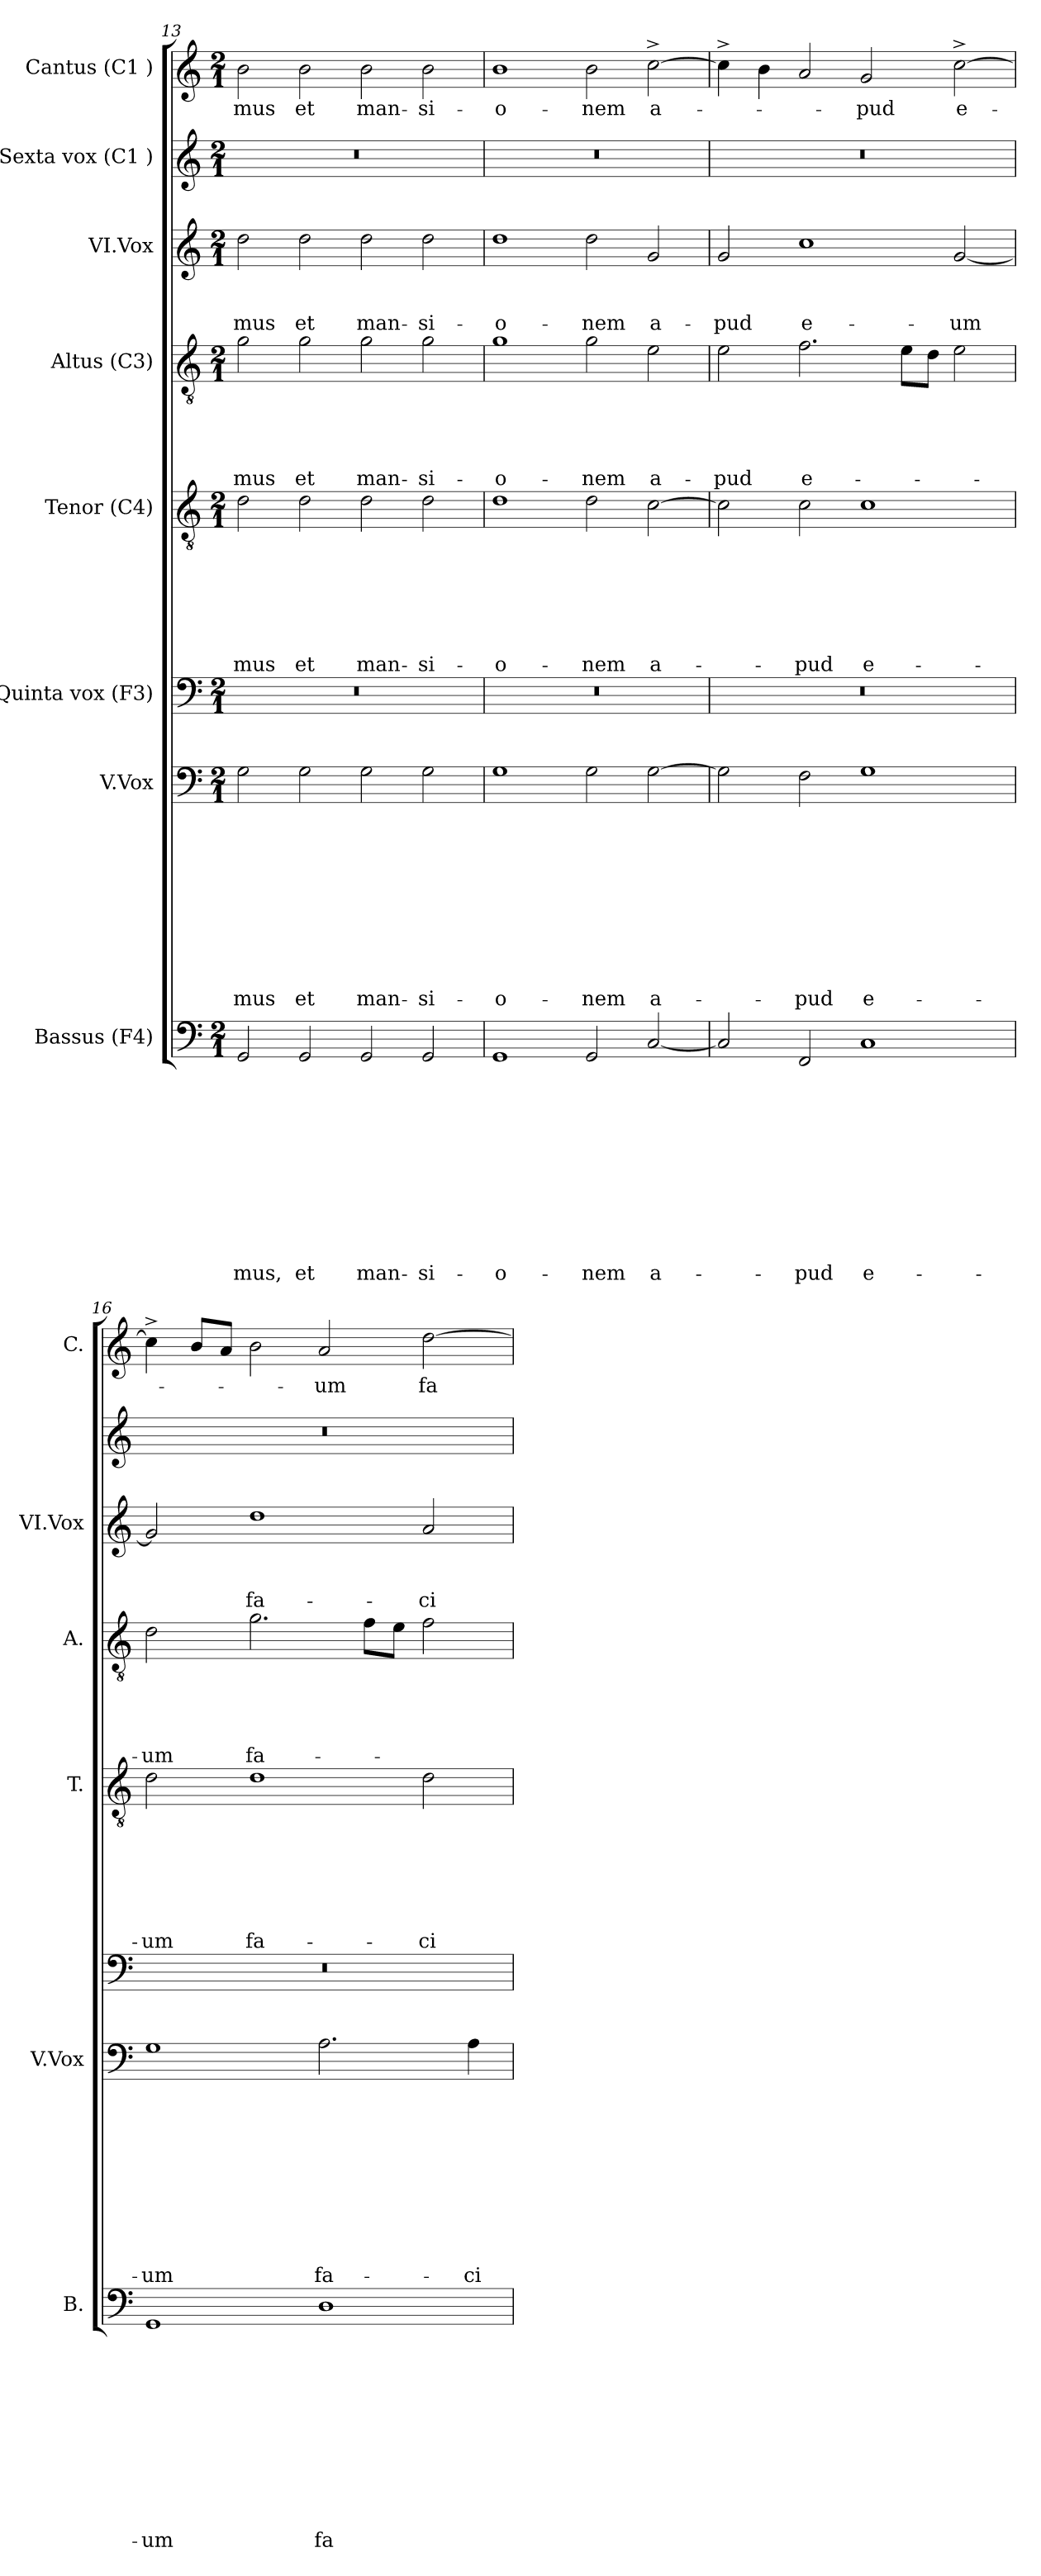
**kern	**text	**text	**text	**text	**text	**text	**text	**text	**text	**text	**text	**kern	**text	**text	**text	**text	**text	**text	**text	**text	**text	**text	**kern	**kern	**text	**text	**text	**text	**text	**text	**text	**kern	**text	**text	**text	**text	**text	**kern	**text	**text	**text	**kern	**kern	**text
*part8	*part8	*part8	*part8	*part8	*part8	*part8	*part8	*part8	*part8	*part8	*part8	*part7	*part7	*part7	*part7	*part7	*part7	*part7	*part7	*part7	*part7	*part7	*part6	*part5	*part5	*part5	*part5	*part5	*part5	*part5	*part5	*part4	*part4	*part4	*part4	*part4	*part4	*part3	*part3	*part3	*part3	*part2	*part1	*part1
*staff8	*staff8	*staff8	*staff8	*staff8	*staff8	*staff8	*staff8	*staff8	*staff8	*staff8	*staff8	*staff7	*staff7	*staff7	*staff7	*staff7	*staff7	*staff7	*staff7	*staff7	*staff7	*staff7	*staff6	*staff5	*staff5	*staff5	*staff5	*staff5	*staff5	*staff5	*staff5	*staff4	*staff4	*staff4	*staff4	*staff4	*staff4	*staff3	*staff3	*staff3	*staff3	*staff2	*staff1	*staff1
*I"Bassus (F4)	*	*	*	*	*	*	*	*	*	*	*	*I"V.Vox	*	*	*	*	*	*	*	*	*	*	*I"Quinta vox (F3)	*I"Tenor (C4)	*	*	*	*	*	*	*	*I"Altus (C3)	*	*	*	*	*	*I"VI.Vox	*	*	*	*I"Sexta vox (C1 )	*I"Cantus (C1 )	*
*I'B.	*	*	*	*	*	*	*	*	*	*	*	*I'V.Vox	*	*	*	*	*	*	*	*	*	*	*	*I'T.	*	*	*	*	*	*	*	*I'A.	*	*	*	*	*	*I'VI.Vox	*	*	*	*	*I'C.	*
!!LO:LB:g=z
*clefF4	*	*	*	*	*	*	*	*	*	*	*	*clefF4	*	*	*	*	*	*	*	*	*	*	*clefF4	*clefGv2	*	*	*	*	*	*	*	*clefGv2	*	*	*	*	*	*clefG2	*	*	*	*clefG2	*clefG2	*
*k[]	*	*	*	*	*	*	*	*	*	*	*	*k[]	*	*	*	*	*	*	*	*	*	*	*k[]	*k[]	*	*	*	*	*	*	*	*k[]	*	*	*	*	*	*k[]	*	*	*	*k[]	*k[]	*
*C:	*	*	*	*	*	*	*	*	*	*	*	*C:	*	*	*	*	*	*	*	*	*	*	*C:	*C:	*	*	*	*	*	*	*	*C:	*	*	*	*	*	*C:	*	*	*	*C:	*C:	*
*M2/1	*	*	*	*	*	*	*	*	*	*	*	*M2/1	*	*	*	*	*	*	*	*	*	*	*M2/1	*M2/1	*	*	*	*	*	*	*	*M2/1	*	*	*	*	*	*M2/1	*	*	*	*M2/1	*M2/1	*
=13	=13	=13	=13	=13	=13	=13	=13	=13	=13	=13	=13	=13	=13	=13	=13	=13	=13	=13	=13	=13	=13	=13	=13	=13	=13	=13	=13	=13	=13	=13	=13	=13	=13	=13	=13	=13	=13	=13	=13	=13	=13	=13	=13	=13
!	!	!	!	!	!	!	!	!	!	!	!LO:LY:b	!	!	!	!	!	!	!	!	!	!	!LO:LY:b	!	!	!	!	!	!	!	!	!LO:LY:b	!	!	!	!	!	!LO:LY:b	!	!	!	!LO:LY:b	!	!	!LO:LY:b
2GG/	.	.	.	.	.	.	.	.	.	.	-mus,	2G\	.	.	.	.	.	.	.	.	.	-mus	0r	2d\	.	.	.	.	.	.	-mus	2g\	.	.	.	.	-mus	2dd\	.	.	-mus	0r	2b\	-mus
!	!	!	!	!	!	!	!	!	!	!	!LO:LY:b	!	!	!	!	!	!	!	!	!	!	!LO:LY:b	!	!	!	!	!	!	!	!	!LO:LY:b	!	!	!	!	!	!LO:LY:b	!	!	!	!LO:LY:b	!	!	!LO:LY:b
2GG/	.	.	.	.	.	.	.	.	.	.	et	2G\	.	.	.	.	.	.	.	.	.	et	.	2d\	.	.	.	.	.	.	et	2g\	.	.	.	.	et	2dd\	.	.	et	.	2b\	et
!	!	!	!	!	!	!	!	!	!	!	!LO:LY:b	!	!	!	!	!	!	!	!	!	!	!LO:LY:b	!	!	!	!	!	!	!	!	!LO:LY:b	!	!	!	!	!	!LO:LY:b	!	!	!	!LO:LY:b	!	!	!LO:LY:b
2GG/	.	.	.	.	.	.	.	.	.	.	man-	2G\	.	.	.	.	.	.	.	.	.	man-	.	2d\	.	.	.	.	.	.	man-	2g\	.	.	.	.	man-	2dd\	.	.	man-	.	2b\	man-
!	!	!	!	!	!	!	!	!	!	!	!LO:LY:b	!	!	!	!	!	!	!	!	!	!	!LO:LY:b	!	!	!	!	!	!	!	!	!LO:LY:b	!	!	!	!	!	!LO:LY:b	!	!	!	!LO:LY:b	!	!	!LO:LY:b
2GG/	.	.	.	.	.	.	.	.	.	.	-si-	2G\	.	.	.	.	.	.	.	.	.	-si-	.	2d\	.	.	.	.	.	.	-si-	2g\	.	.	.	.	-si-	2dd\	.	.	-si-	.	2b\	-si-
=14	=14	=14	=14	=14	=14	=14	=14	=14	=14	=14	=14	=14	=14	=14	=14	=14	=14	=14	=14	=14	=14	=14	=14	=14	=14	=14	=14	=14	=14	=14	=14	=14	=14	=14	=14	=14	=14	=14	=14	=14	=14	=14	=14	=14
!	!	!	!	!	!	!	!	!	!	!	!LO:LY:b:rj	!	!	!	!	!	!	!	!	!	!	!LO:LY:b:rj	!	!	!	!	!	!	!	!	!LO:LY:b:rj	!	!	!	!	!	!LO:LY:b:rj	!	!	!	!LO:LY:b:rj	!	!	!LO:LY:b:rj
1GG	.	.	.	.	.	.	.	.	.	.	-o-	1G	.	.	.	.	.	.	.	.	.	-o-	0r	1d	.	.	.	.	.	.	-o-	1g	.	.	.	.	-o-	1dd	.	.	-o-	0r	1b	-o-
!	!	!	!	!	!	!	!	!	!	!	!LO:LY:b	!	!	!	!	!	!	!	!	!	!	!LO:LY:b	!	!	!	!	!	!	!	!	!LO:LY:b	!	!	!	!	!	!LO:LY:b	!	!	!	!LO:LY:b	!	!	!LO:LY:b
2GG/	.	.	.	.	.	.	.	.	.	.	-nem	2G\	.	.	.	.	.	.	.	.	.	-nem	.	2d\	.	.	.	.	.	.	-nem	2g\	.	.	.	.	-nem	2dd\	.	.	-nem	.	2b\	-nem
!	!	!	!	!	!	!	!	!	!	!	!LO:LY:b	!	!	!	!	!	!	!	!	!	!	!LO:LY:b	!	!	!	!	!	!	!	!	!LO:LY:b	!	!	!	!	!	!LO:LY:b	!	!	!	!LO:LY:b	!	!	!LO:LY:b
[<2C/	.	.	.	.	.	.	.	.	.	.	a-	[>2G\	.	.	.	.	.	.	.	.	.	a-	.	[>2c\	.	.	.	.	.	.	a-	2e\	.	.	.	.	a-	2g/	.	.	a-	.	[>2cc^>\	a-
=15	=15	=15	=15	=15	=15	=15	=15	=15	=15	=15	=15	=15	=15	=15	=15	=15	=15	=15	=15	=15	=15	=15	=15	=15	=15	=15	=15	=15	=15	=15	=15	=15	=15	=15	=15	=15	=15	=15	=15	=15	=15	=15	=15	=15
!	!	!	!	!	!	!	!	!	!	!	!	!	!	!	!	!	!	!	!	!	!	!	!	!	!	!	!	!	!	!	!	!	!	!	!	!	!LO:LY:b	!	!	!	!LO:LY:b	!	!	!
2C/]	.	.	.	.	.	.	.	.	.	.	.	2G\]	.	.	.	.	.	.	.	.	.	.	0r	2c\]	.	.	.	.	.	.	.	2e\	.	.	.	.	-pud	2g/	.	.	-pud	0r	4cc^>\]	.
.	.	.	.	.	.	.	.	.	.	.	.	.	.	.	.	.	.	.	.	.	.	.	.	.	.	.	.	.	.	.	.	.	.	.	.	.	.	.	.	.	.	.	4b\	.
!	!	!	!	!	!	!	!	!	!	!	!LO:LY:b	!	!	!	!	!	!	!	!	!	!	!LO:LY:b	!	!	!	!	!	!	!	!	!LO:LY:b	!	!	!	!	!	!LO:LY:b:rj	!	!	!	!LO:LY:b:rj	!	!	!
2FF/	.	.	.	.	.	.	.	.	.	.	-pud	2F\	.	.	.	.	.	.	.	.	.	-pud	.	2c\	.	.	.	.	.	.	-pud	2.f\	.	.	.	.	e-	1cc	.	.	e-	.	2a/	.
!	!	!	!	!	!	!	!	!	!	!	!LO:LY:b:rj	!	!	!	!	!	!	!	!	!	!	!LO:LY:b:rj	!	!	!	!	!	!	!	!	!LO:LY:b:rj	!	!	!	!	!	!	!	!	!	!	!	!	!LO:LY:b
1C	.	.	.	.	.	.	.	.	.	.	e-	1G	.	.	.	.	.	.	.	.	.	e-	.	1c	.	.	.	.	.	.	e-	.	.	.	.	.	.	.	.	.	.	.	2g/	-pud
.	.	.	.	.	.	.	.	.	.	.	.	.	.	.	.	.	.	.	.	.	.	.	.	.	.	.	.	.	.	.	.	8e\L	.	.	.	.	.	.	.	.	.	.	.	.
.	.	.	.	.	.	.	.	.	.	.	.	.	.	.	.	.	.	.	.	.	.	.	.	.	.	.	.	.	.	.	.	8d\J	.	.	.	.	.	.	.	.	.	.	.	.
!	!	!	!	!	!	!	!	!	!	!	!	!	!	!	!	!	!	!	!	!	!	!	!	!	!	!	!	!	!	!	!	!	!	!	!	!	!	!	!	!	!LO:LY:b	!	!	!LO:LY:b:rj
.	.	.	.	.	.	.	.	.	.	.	.	.	.	.	.	.	.	.	.	.	.	.	.	.	.	.	.	.	.	.	.	2e\	.	.	.	.	.	[<2g/	.	.	-um	.	[>2cc^>\	e-
=16	=16	=16	=16	=16	=16	=16	=16	=16	=16	=16	=16	=16	=16	=16	=16	=16	=16	=16	=16	=16	=16	=16	=16	=16	=16	=16	=16	=16	=16	=16	=16	=16	=16	=16	=16	=16	=16	=16	=16	=16	=16	=16	=16	=16
!	!	!	!	!	!	!	!	!	!	!	!LO:LY:b	!	!	!	!	!	!	!	!	!	!	!LO:LY:b	!	!	!	!	!	!	!	!	!LO:LY:b	!	!	!	!	!	!LO:LY:b	!	!	!	!	!	!	!
1GG	.	.	.	.	.	.	.	.	.	.	-um	1G	.	.	.	.	.	.	.	.	.	-um	0r	2d\	.	.	.	.	.	.	-um	2d\	.	.	.	.	-um	2g/]	.	.	.	0r	4cc^>\]	.
.	.	.	.	.	.	.	.	.	.	.	.	.	.	.	.	.	.	.	.	.	.	.	.	.	.	.	.	.	.	.	.	.	.	.	.	.	.	.	.	.	.	.	8b/L	.
.	.	.	.	.	.	.	.	.	.	.	.	.	.	.	.	.	.	.	.	.	.	.	.	.	.	.	.	.	.	.	.	.	.	.	.	.	.	.	.	.	.	.	8a/J	.
!	!	!	!	!	!	!	!	!	!	!	!	!	!	!	!	!	!	!	!	!	!	!	!	!	!	!	!	!	!	!	!LO:LY:b	!	!	!	!	!	!LO:LY:b	!	!	!	!LO:LY:b	!	!	!
.	.	.	.	.	.	.	.	.	.	.	.	.	.	.	.	.	.	.	.	.	.	.	.	1d	.	.	.	.	.	.	fa-	2.g\	.	.	.	.	fa-	1dd	.	.	fa-	.	2b\	.
!	!	!	!	!	!	!	!	!	!	!	!LO:LY:b	!	!	!	!	!	!	!	!	!	!	!LO:LY:b	!	!	!	!	!	!	!	!	!	!	!	!	!	!	!	!	!	!	!	!	!	!LO:LY:b
1D	.	.	.	.	.	.	.	.	.	.	fa-	2.A\	.	.	.	.	.	.	.	.	.	fa-	.	.	.	.	.	.	.	.	.	.	.	.	.	.	.	.	.	.	.	.	2a/	-um
.	.	.	.	.	.	.	.	.	.	.	.	.	.	.	.	.	.	.	.	.	.	.	.	.	.	.	.	.	.	.	.	8f\L	.	.	.	.	.	.	.	.	.	.	.	.
.	.	.	.	.	.	.	.	.	.	.	.	.	.	.	.	.	.	.	.	.	.	.	.	.	.	.	.	.	.	.	.	8e\J	.	.	.	.	.	.	.	.	.	.	.	.
!	!	!	!	!	!	!	!	!	!	!	!	!	!	!	!	!	!	!	!	!	!	!	!	!	!	!	!	!	!	!	!LO:LY:b	!	!	!	!	!	!	!	!	!	!LO:LY:b	!	!	!LO:LY:b
.	.	.	.	.	.	.	.	.	.	.	.	.	.	.	.	.	.	.	.	.	.	.	.	2d\	.	.	.	.	.	.	-ci-	2f\	.	.	.	.	.	2a/	.	.	-ci-	.	[<2dd\	fa-
!	!	!	!	!	!	!	!	!	!	!	!	!	!	!	!	!	!	!	!	!	!	!LO:LY:b	!	!	!	!	!	!	!	!	!	!	!	!	!	!	!	!	!	!	!	!	!	!
.	.	.	.	.	.	.	.	.	.	.	.	4A\	.	.	.	.	.	.	.	.	.	-ci-	.	.	.	.	.	.	.	.	.	.	.	.	.	.	.	.	.	.	.	.	.	.
=	=	=	=	=	=	=	=	=	=	=	=	=	=	=	=	=	=	=	=	=	=	=	=	=	=	=	=	=	=	=	=	=	=	=	=	=	=	=	=	=	=	=	=	=
*-	*-	*-	*-	*-	*-	*-	*-	*-	*-	*-	*-	*-	*-	*-	*-	*-	*-	*-	*-	*-	*-	*-	*-	*-	*-	*-	*-	*-	*-	*-	*-	*-	*-	*-	*-	*-	*-	*-	*-	*-	*-	*-	*-	*-
